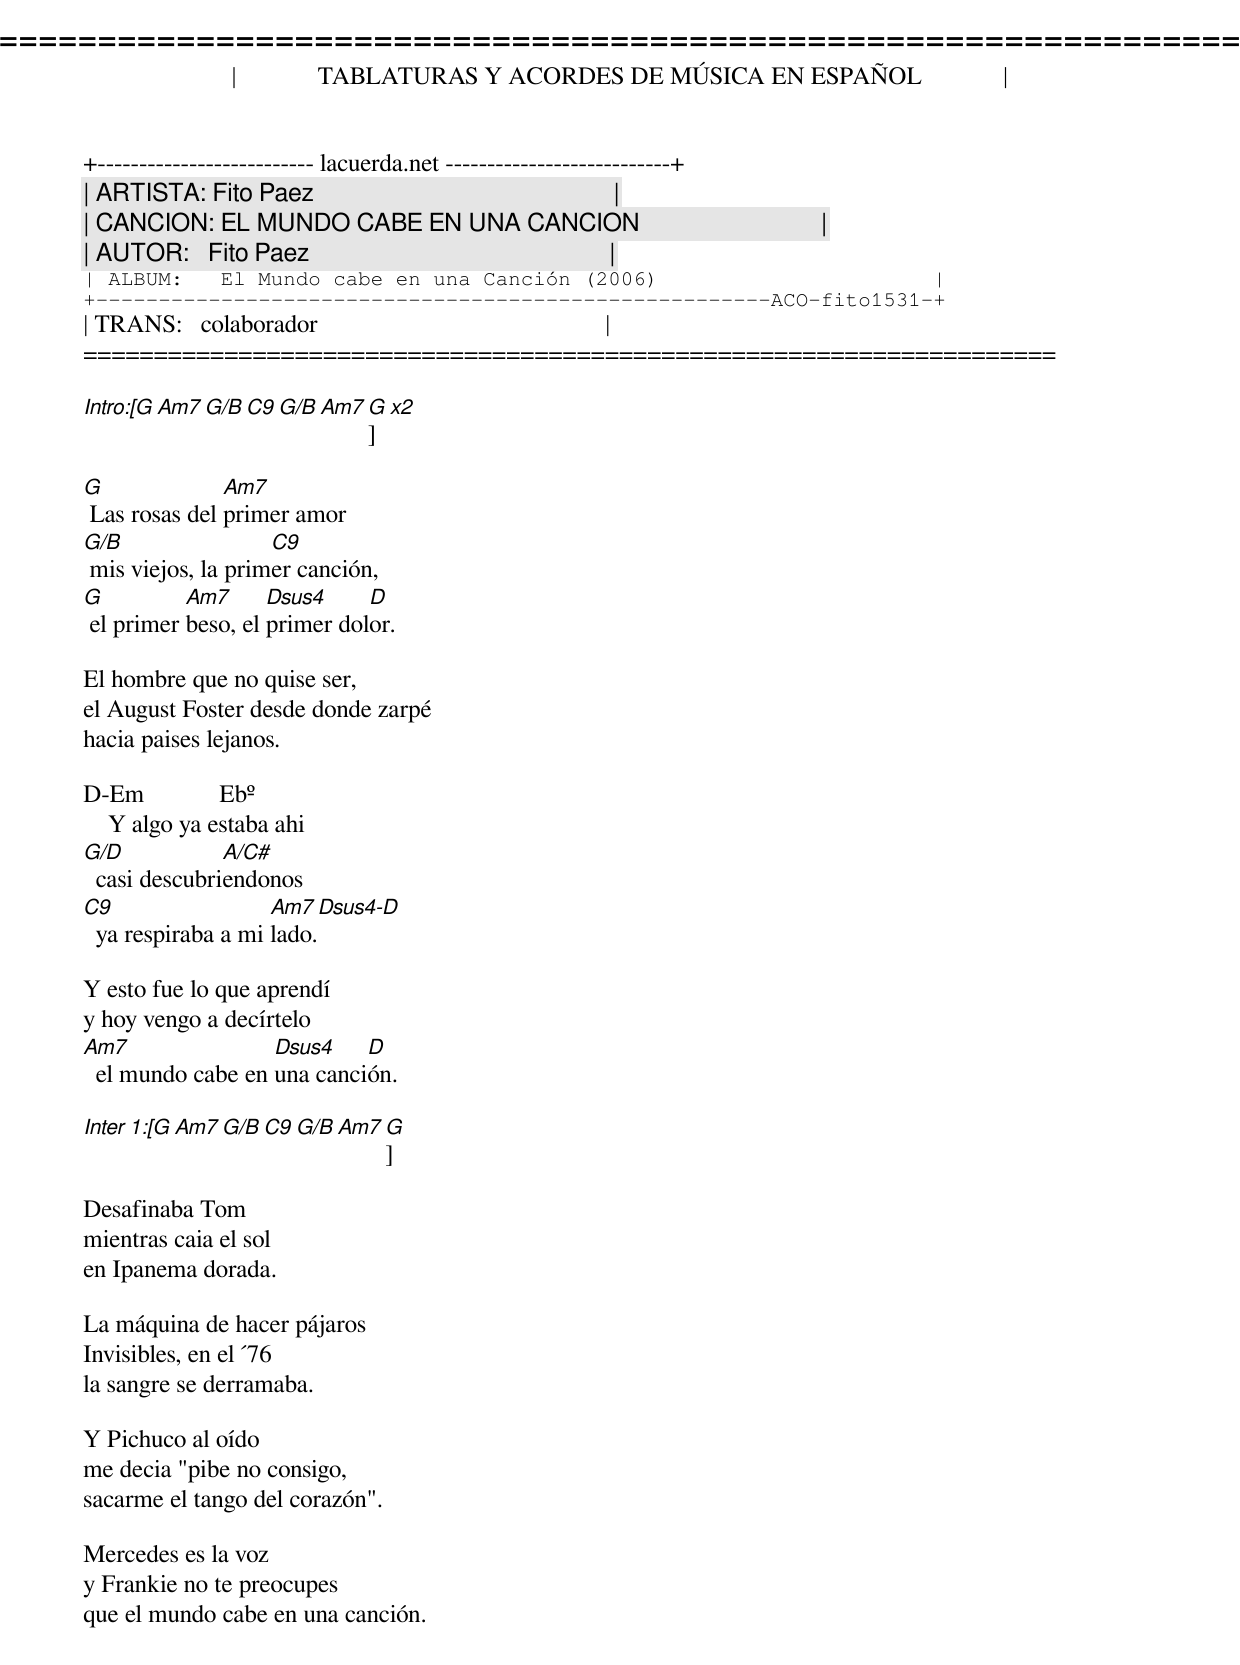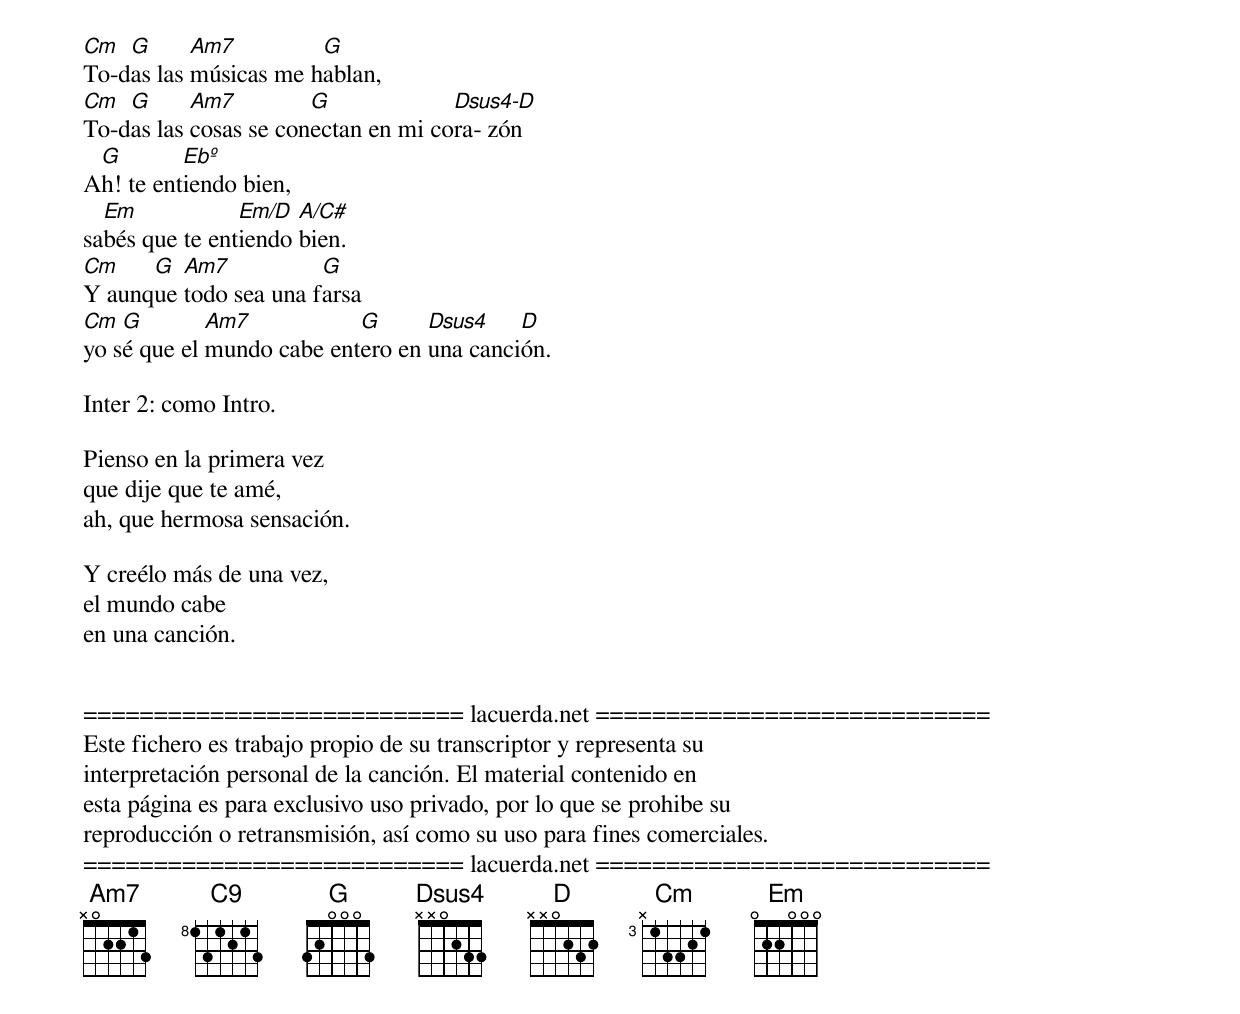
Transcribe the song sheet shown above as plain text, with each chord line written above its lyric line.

=====================================================================
|             TABLATURAS Y ACORDES DE MÚSICA EN ESPAÑOL             |
+-------------------------- lacuerda.net ---------------------------+
| ARTISTA: Fito Paez                                                |
| CANCION: EL MUNDO CABE EN UNA CANCION                             |
| AUTOR:   Fito Paez                                                |
| ALBUM:   El Mundo cabe en una Canción (2006)                      |
+------------------------------------------------------ACO-fito1531-+
| TRANS:   colaborador                                              |
=====================================================================

Intro:[G Am7 G/B C9 G/B Am7 G] x2

G              Am7
 Las rosas del primer amor
G/B                 C9
 mis viejos, la primer canción,
G          Am7      Dsus4     D
 el primer beso, el primer dolor.

El hombre que no quise ser,
el August Foster desde donde zarpé
hacia paises lejanos.

D-Em            Ebº
    Y algo ya estaba ahi
G/D            A/C#
  casi descubriendonos
C9                  Am7  Dsus4-D
  ya respiraba a mi lado.

Y esto fue lo que aprendí
y hoy vengo a decírtelo
Am7                Dsus4    D
  el mundo cabe en una canción.

Inter 1:[G Am7 G/B C9 G/B Am7 G]

Desafinaba Tom
mientras caia el sol
en Ipanema dorada.

La máquina de hacer pájaros
Invisibles, en el ´76
la sangre se derramaba.

Y Pichuco al oído
me decia "pibe no consigo,
sacarme el tango del corazón".

Mercedes es la voz
y Frankie no te preocupes
que el mundo cabe en una canción.

Cm  G      Am7         G
To-das las músicas me hablan,
Cm  G      Am7         G             Dsus4-D
To-das las cosas se conectan en mi cora- zón
 G        Ebº
Ah! te entiendo bien,
  Em            Em/D  A/C#
sabés que te entiendo bien.
Cm    G  Am7           G
Y aunque todo sea una farsa
Cm  G        Am7           G      Dsus4    D
yo sé que el mundo cabe entero en una canción.

Inter 2: como Intro.

Pienso en la primera vez
que dije que te amé,
ah, que hermosa sensación.

Y creélo más de una vez,
el mundo cabe
en una canción.


=========================== lacuerda.net ============================
Este fichero es trabajo propio de su transcriptor y representa su
interpretación personal de la canción. El material contenido en
esta página es para exclusivo uso privado, por lo que se prohibe su
reproducción o retransmisión, así como su uso para fines comerciales.
=========================== lacuerda.net ============================
